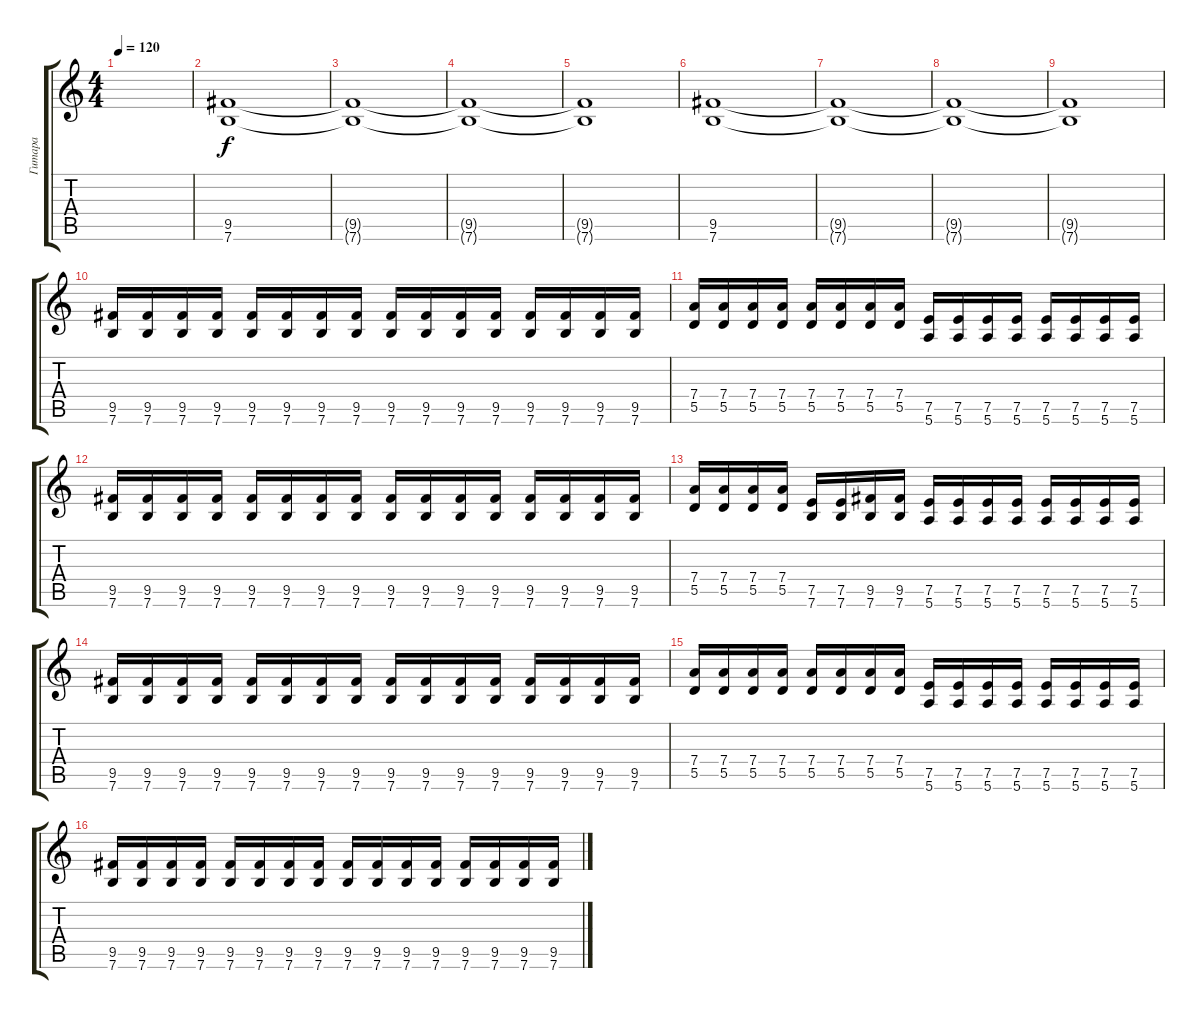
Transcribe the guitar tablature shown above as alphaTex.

\track ("Гитара" "Гитара") {instrument distortionguitar}
\staff {score tabs}
\tuning (E4 B3 G3 D3 A2 E2) {hide}
\ts (4 4)
\tempo 120
\clef g2
\ks c
|
(9.5 7.6).1 |
(9.5{t} 7.6{t}).1 |
(9.5{t} 7.6{t}).1 |
(9.5{t} 7.6{t}).1 |
(9.5 7.6).1 |
(9.5{t} 7.6{t}).1 |
(9.5{t} 7.6{t}).1 |
(9.5{t} 7.6{t}).1 |
(9.5 7.6).16 (9.5 7.6).16 (9.5 7.6).16 (9.5 7.6).16 (9.5 7.6).16 (9.5 7.6).16 (9.5 7.6).16 (9.5 7.6).16 (9.5 7.6).16 (9.5 7.6).16 (9.5 7.6).16 (9.5 7.6).16 (9.5 7.6).16 (9.5 7.6).16 (9.5 7.6).16 (9.5 7.6).16 |
(7.4 5.5).16 (7.4 5.5).16 (7.4 5.5).16 (7.4 5.5).16 (7.4 5.5).16 (7.4 5.5).16 (7.4 5.5).16 (7.4 5.5).16 (7.5 5.6).16 (7.5 5.6).16 (7.5 5.6).16 (7.5 5.6).16 (7.5 5.6).16 (7.5 5.6).16 (7.5 5.6).16 (7.5 5.6).16 |
(9.5 7.6).16 (9.5 7.6).16 (9.5 7.6).16 (9.5 7.6).16 (9.5 7.6).16 (9.5 7.6).16 (9.5 7.6).16 (9.5 7.6).16 (9.5 7.6).16 (9.5 7.6).16 (9.5 7.6).16 (9.5 7.6).16 (9.5 7.6).16 (9.5 7.6).16 (9.5 7.6).16 (9.5 7.6).16 |
(7.4 5.5).16 (7.4 5.5).16 (7.4 5.5).16 (7.4 5.5).16 (7.5 7.6).16 (7.5 7.6).16 (9.5 7.6).16 (9.5 7.6).16 (7.5 5.6).16 (7.5 5.6).16 (7.5 5.6).16 (7.5 5.6).16 (7.5 5.6).16 (7.5 5.6).16 (7.5 5.6).16 (7.5 5.6).16 |
(9.5 7.6).16 (9.5 7.6).16 (9.5 7.6).16 (9.5 7.6).16 (9.5 7.6).16 (9.5 7.6).16 (9.5 7.6).16 (9.5 7.6).16 (9.5 7.6).16 (9.5 7.6).16 (9.5 7.6).16 (9.5 7.6).16 (9.5 7.6).16 (9.5 7.6).16 (9.5 7.6).16 (9.5 7.6).16 |
(7.4 5.5).16 (7.4 5.5).16 (7.4 5.5).16 (7.4 5.5).16 (7.4 5.5).16 (7.4 5.5).16 (7.4 5.5).16 (7.4 5.5).16 (7.5 5.6).16 (7.5 5.6).16 (7.5 5.6).16 (7.5 5.6).16 (7.5 5.6).16 (7.5 5.6).16 (7.5 5.6).16 (7.5 5.6).16 |
(9.5 7.6).16 (9.5 7.6).16 (9.5 7.6).16 (9.5 7.6).16 (9.5 7.6).16 (9.5 7.6).16 (9.5 7.6).16 (9.5 7.6).16 (9.5 7.6).16 (9.5 7.6).16 (9.5 7.6).16 (9.5 7.6).16 (9.5 7.6).16 (9.5 7.6).16 (9.5 7.6).16 (9.5 7.6).16
